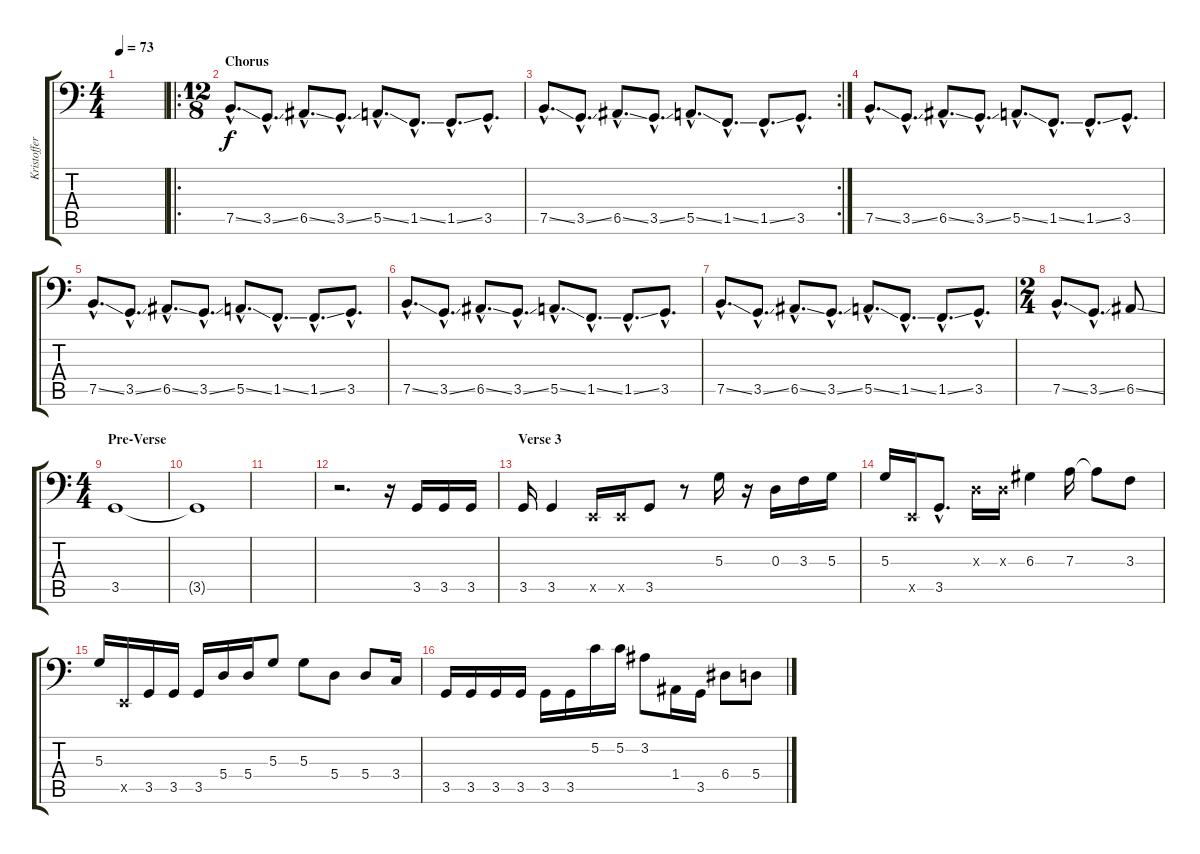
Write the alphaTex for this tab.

\track ("Kristoffer Gildenlöw" "Kristoffer") {instrument electricbassfinger}
\staff {score tabs}
\tuning (C3 G2 D2 A1 E1 B0) {hide}
\ts (4 4)
\tempo 73
\clef f4
\ks c
|
\ro
\ts (12 8)
\section ("" "Chorus")
7.5{ss hac}.8{d} 3.5{ss hac}.8{d} 6.5{ss hac}.8{d} 3.5{ss hac}.8{d} 5.5{ss hac}.8{d} 1.5{ss hac}.8{d} 1.5{ss hac}.8{d} 3.5{hac}.8{d} |
\rc 2
7.5{ss hac}.8{d} 3.5{ss hac}.8{d} 6.5{ss hac}.8{d} 3.5{ss hac}.8{d} 5.5{ss hac}.8{d} 1.5{ss hac}.8{d} 1.5{ss hac}.8{d} 3.5{hac}.8{d} |
7.5{ss hac}.8{d} 3.5{ss hac}.8{d} 6.5{ss hac}.8{d} 3.5{ss hac}.8{d} 5.5{ss hac}.8{d} 1.5{ss hac}.8{d} 1.5{ss hac}.8{d} 3.5{hac}.8{d} |
7.5{ss hac}.8{d} 3.5{ss hac}.8{d} 6.5{ss hac}.8{d} 3.5{ss hac}.8{d} 5.5{ss hac}.8{d} 1.5{ss hac}.8{d} 1.5{ss hac}.8{d} 3.5{hac}.8{d} |
7.5{ss hac}.8{d} 3.5{ss hac}.8{d} 6.5{ss hac}.8{d} 3.5{ss hac}.8{d} 5.5{ss hac}.8{d} 1.5{ss hac}.8{d} 1.5{ss hac}.8{d} 3.5{hac}.8{d} |
7.5{ss hac}.8{d} 3.5{ss hac}.8{d} 6.5{ss hac}.8{d} 3.5{ss hac}.8{d} 5.5{ss hac}.8{d} 1.5{ss hac}.8{d} 1.5{ss hac}.8{d} 3.5{hac}.8{d} |
\ts (2 4)
7.5{ss hac}.8{d} 3.5{ss hac}.8{d} 6.5{ss}.8 |
\ts (4 4)
\section ("" "Pre-Verse")
3.5.1 |
3.5{t}.1 |
|
r.2{d} r.16 3.5.16 3.5.16 3.5.16 |
\section ("" "Verse 3")
3.5.16 3.5.4 0.5{x}.16 0.5{x}.16 3.5.8 r.8 5.3.16 r.16 0.3.16 3.3.16 5.3.16 |
5.3.16 0.5{x}.16 3.5{hac}.8{d} 0.3{x}.16 0.3{x}.16 6.3.4 7.3.16 7.3{t}.8 3.3.8 |
5.3.16 0.5{x}.16 3.5.16 3.5.16 3.5.16 5.4.16 5.4.16 5.3.8 5.3.8 5.4.8 5.4.8 3.4.16 |
3.5.16 3.5.16 3.5.16 3.5.16 3.5.16 3.5.16 5.2.16 5.2.16 3.2.8 1.4.16 3.5.16 6.4.8 5.4.8
